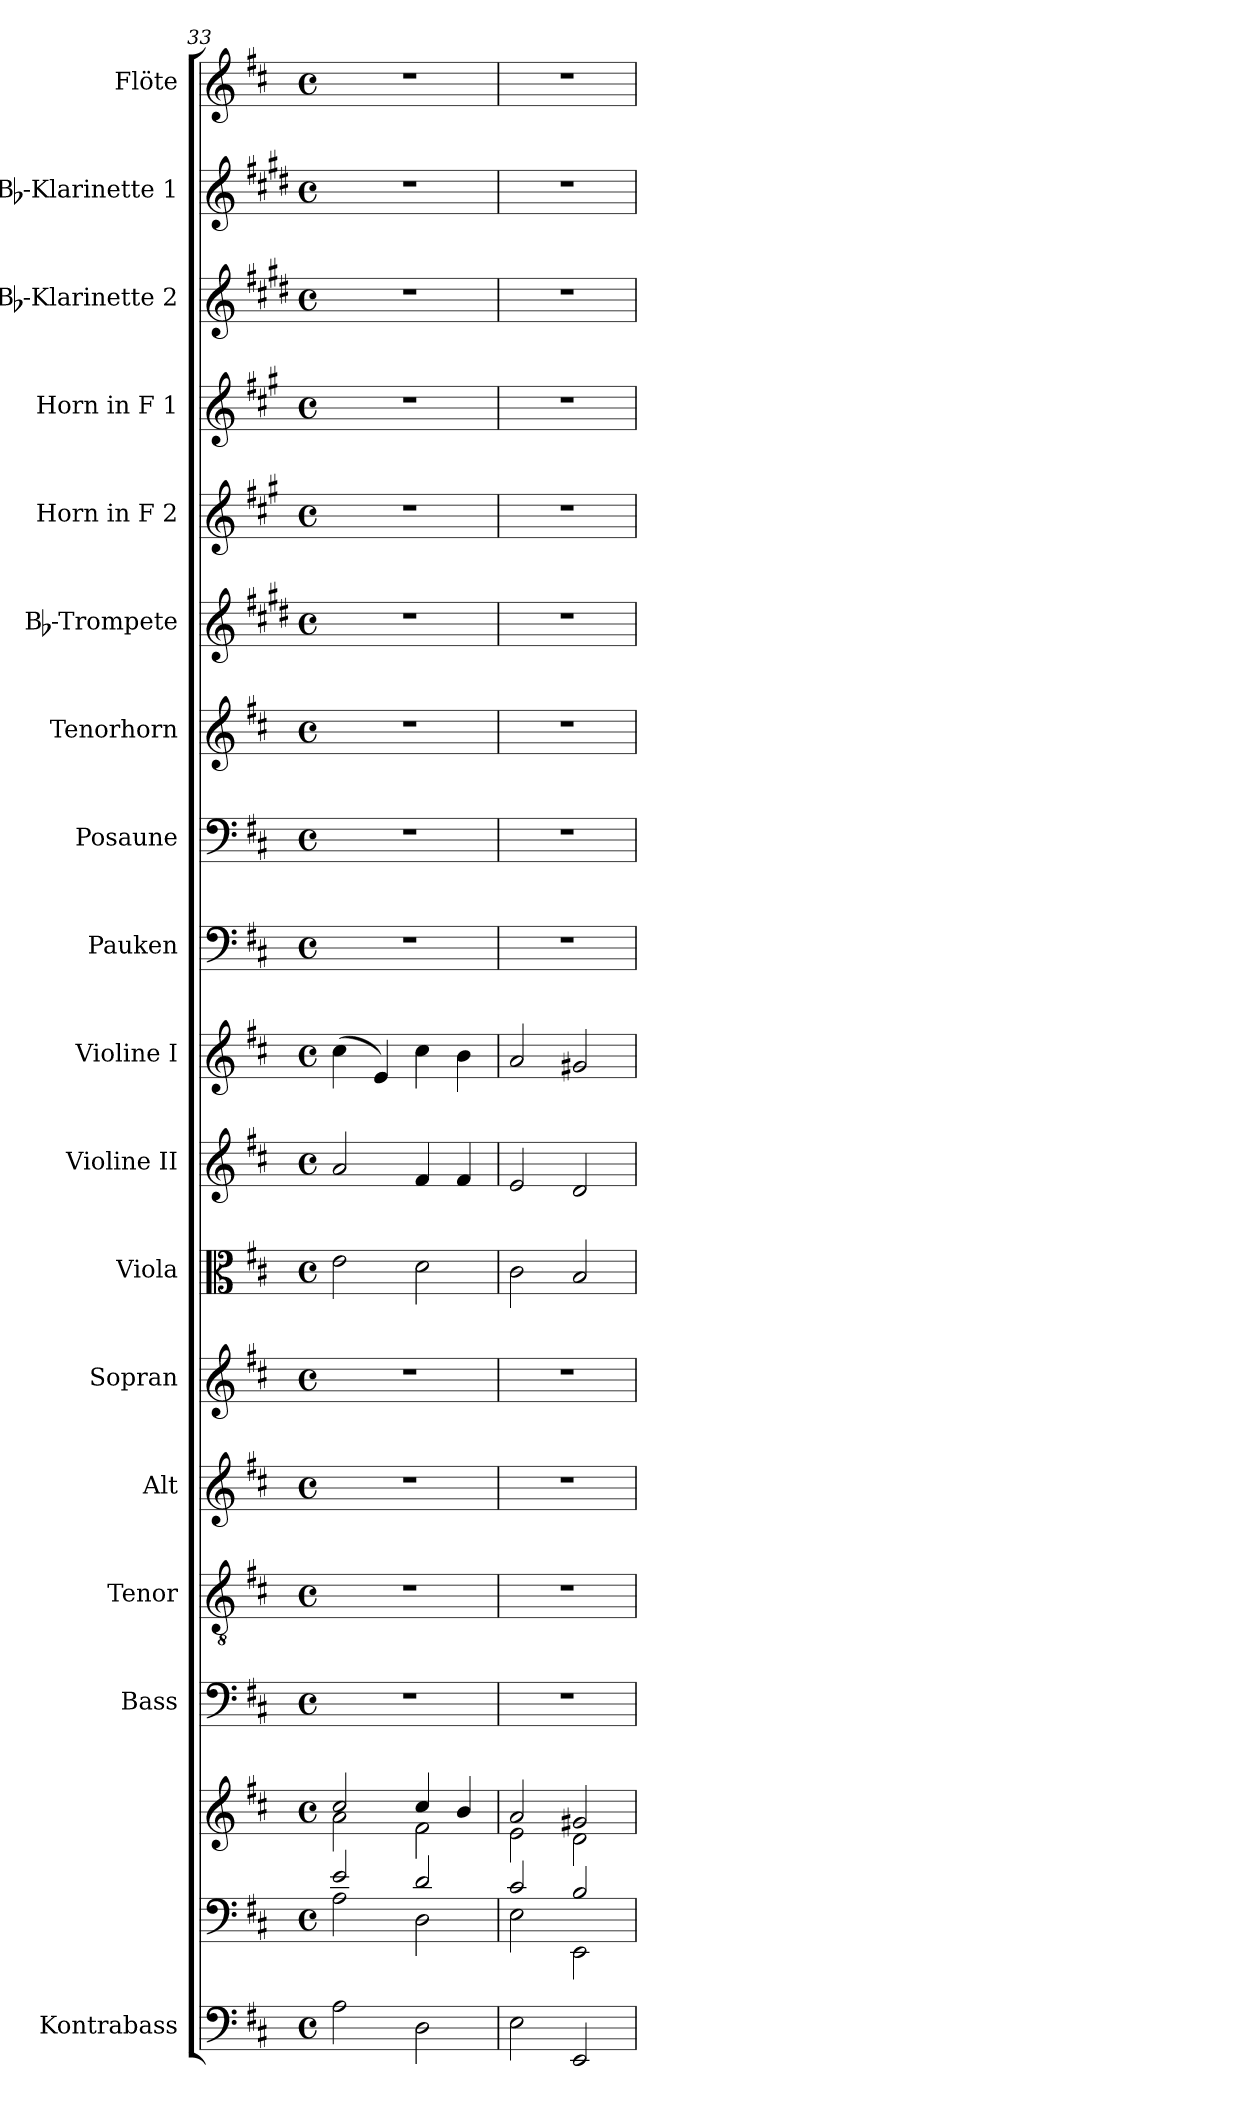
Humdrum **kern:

**kern	**kern	**kern	**kern	**kern	**kern	**kern	**kern	**kern	**kern	**kern	**kern	**kern	**kern	**kern	**kern	**kern	**kern	**kern
*part18	*part17	*part17	*part16	*part15	*part14	*part13	*part12	*part11	*part10	*part9	*part8	*part7	*part6	*part5	*part4	*part3	*part2	*part1
*staff19	*staff18	*staff17	*staff16	*staff15	*staff14	*staff13	*staff12	*staff11	*staff10	*staff9	*staff8	*staff7	*staff6	*staff5	*staff4	*staff3	*staff2	*staff1
*I"Kontrabass	*	*	*I"Bass	*I"Tenor	*I"Alt	*I"Sopran	*I"Viola	*I"Violine II	*I"Violine I	*I"Pauken	*I"Posaune	*I"Tenorhorn	*I"Bb-Trompete	*I"Horn in F 2	*I"Horn in F 1	*I"Bb-Klarinette 2	*I"Bb-Klarinette 1	*I"Flöte
*I'Kb.	*	*	*I'B.	*I'T.	*I'A.	*I'S.	*I'Vla.	*I'Vl. II	*I'Vl. I	*I'Pk.	*I'Pos.	*I'T. Hrn.	*I'Bb Trp.	*	*	*I'Bb Kl. 2	*I'Bb Kl. 1	*I'Fl.
*clefF4	*clefF4	*clefG2	*clefF4	*clefGv2	*clefG2	*clefG2	*clefC3	*clefG2	*clefG2	*clefF4	*clefF4	*clefG2	*clefG2	*clefG2	*clefG2	*clefG2	*clefG2	*clefG2
*ITrd7c12	*	*	*	*	*	*	*	*	*	*	*	*ITrd8c14	*ITrd1c2	*ITrd4c7	*ITrd4c7	*ITrd1c2	*ITrd1c2	*
*k[f#c#]	*k[f#c#]	*k[f#c#]	*k[f#c#]	*k[f#c#]	*k[f#c#]	*k[f#c#]	*k[f#c#]	*k[f#c#]	*k[f#c#]	*k[f#c#]	*k[f#c#]	*k[f#c#]	*k[f#c#]	*k[f#c#]	*k[f#c#]	*k[f#c#]	*k[f#c#]	*k[f#c#]
*D:	*D:	*D:	*D:	*D:	*D:	*D:	*D:	*D:	*D:	*D:	*D:	*D:	*D:	*D:	*D:	*D:	*D:	*D:
*M4/4	*M4/4	*M4/4	*M4/4	*M4/4	*M4/4	*M4/4	*M4/4	*M4/4	*M4/4	*M4/4	*M4/4	*M4/4	*M4/4	*M4/4	*M4/4	*M4/4	*M4/4	*M4/4
*met(c)	*met(c)	*met(c)	*met(c)	*met(c)	*met(c)	*met(c)	*met(c)	*met(c)	*met(c)	*met(c)	*met(c)	*met(c)	*met(c)	*met(c)	*met(c)	*met(c)	*met(c)	*met(c)
=33	=33	=33	=33	=33	=33	=33	=33	=33	=33	=33	=33	=33	=33	=33	=33	=33	=33	=33
*	*^	*^	*	*	*	*	*	*	*	*	*	*	*	*	*	*	*	*
2AA\	2e/	2A\	2cc#/	2a\	1r	1r	1r	1r	2e\	2a/	(>4cc#\	1r	1r	1r	1r	1r	1r	1r	1r	1r
.	.	.	.	.	.	.	.	.	.	.	4e/)	.	.	.	.	.	.	.	.	.
2DD\	2d/	2D\	4cc#/	2f#\	.	.	.	.	2d\	4f#/	4cc#\	.	.	.	.	.	.	.	.	.
.	.	.	4b/	.	.	.	.	.	.	4f#/	4b\	.	.	.	.	.	.	.	.	.
=34	=34	=34	=34	=34	=34	=34	=34	=34	=34	=34	=34	=34	=34	=34	=34	=34	=34	=34	=34	=34
2EE\	2c#/	2E\	2a/	2e\	1r	1r	1r	1r	2c#\	2e/	2a/	1r	1r	1r	1r	1r	1r	1r	1r	1r
2EEE/	2B/	2EE\	2g#X/	2d\	.	.	.	.	2B/	2d/	2g#X/	.	.	.	.	.	.	.	.	.
*	*v	*v	*	*	*	*	*	*	*	*	*	*	*	*	*	*	*	*	*	*
*	*	*v	*v	*	*	*	*	*	*	*	*	*	*	*	*	*	*	*	*
=	=	=	=	=	=	=	=	=	=	=	=	=	=	=	=	=	=	=
*-	*-	*-	*-	*-	*-	*-	*-	*-	*-	*-	*-	*-	*-	*-	*-	*-	*-	*-
